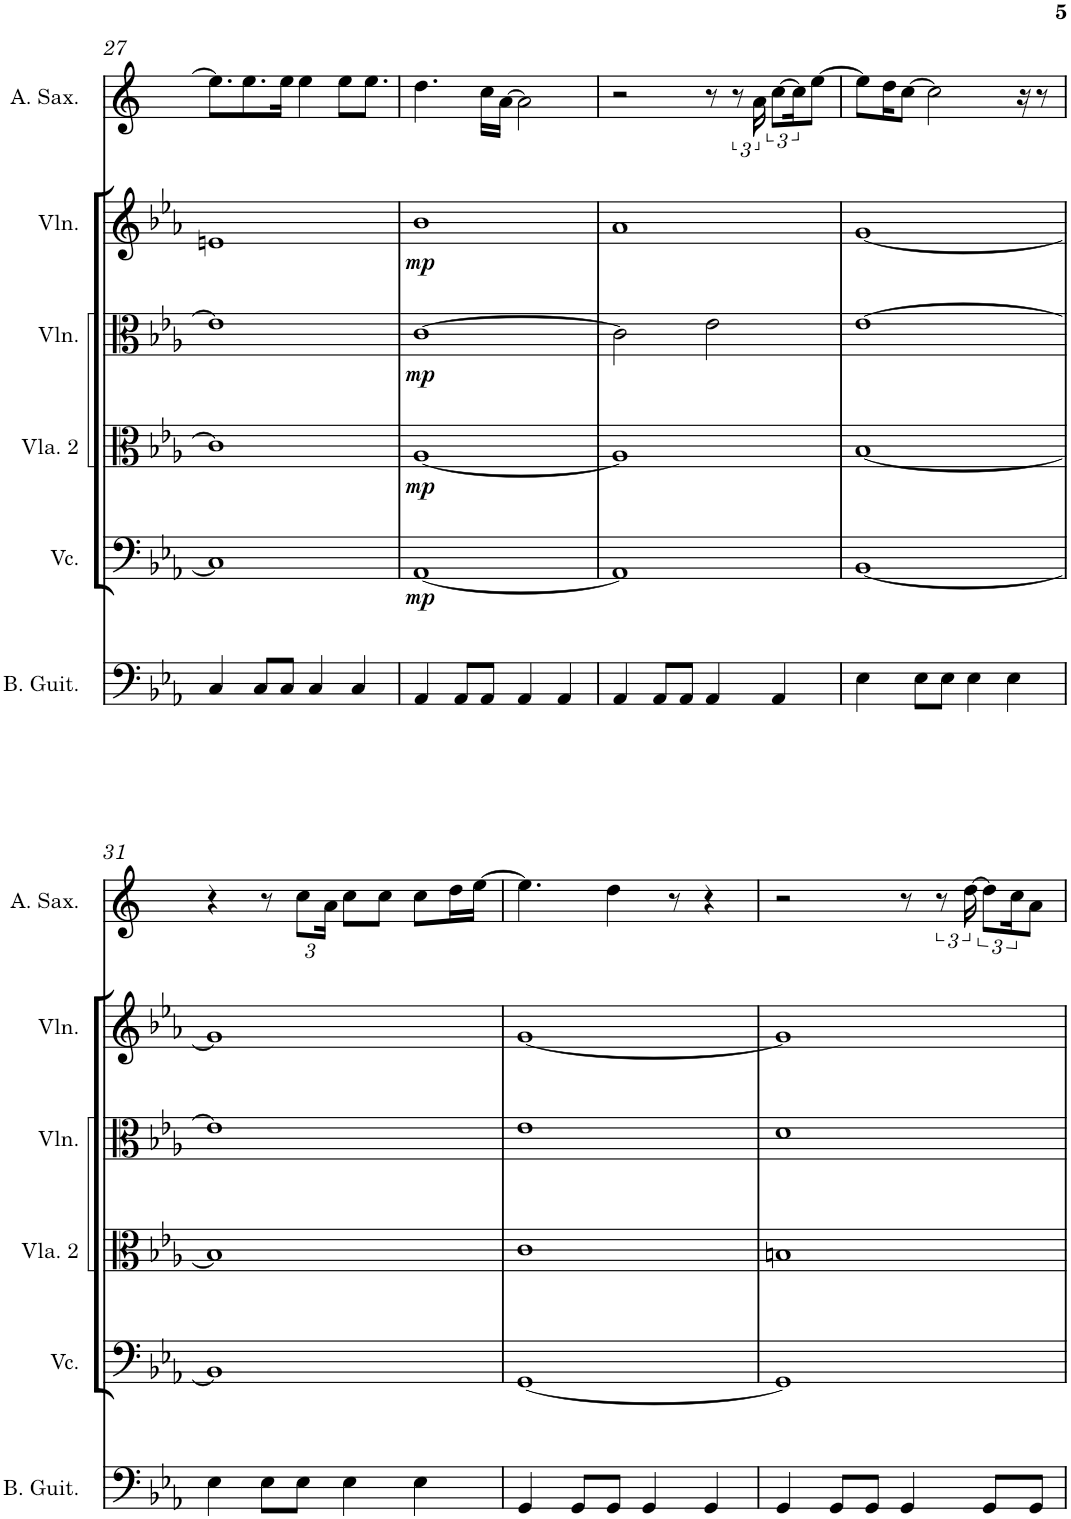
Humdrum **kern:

**kern	**kern	**dynam	**kern	**dynam	**kern	**dynam	**kern	**dynam	**kern
*part6	*part5	*part5	*part4	*part4	*part3	*part3	*part2	*part2	*part1
*staff6	*staff5	*staff5	*staff4	*staff4	*staff3	*staff3	*staff2	*staff2	*staff1
*I"Bass Guitar	*I"Violoncello	*	*I"Viola 2	*	*I"Violin	*	*I"Violin	*	*I"Alto Saxophone
*I'B. Guit.	*I'Vc.	*	*I'Vla. 2	*	*I'Vln.	*	*I'Vln.	*	*I'A. Sax.
!!LO:PB:g=z
*clefF4	*clefF4	*	*clefC3	*	*clefC3	*	*clefG2	*	*clefG2
*Trd7c12	*	*	*	*	*	*	*	*	*Trd5c9
*k[b-e-a-]	*k[b-e-a-]	*	*k[b-e-a-]	*	*k[b-e-a-]	*	*k[b-e-a-]	*	*k[]
*M4/4	*M4/4	*	*M4/4	*	*M4/4	*	*M4/4	*	*M4/4
=27	=27	=27	=27	=27	=27	=27	=27	=27	=27
4C/	1C]	.	1c]	.	1e]	.	1en	.	8.ee\L]
.	.	.	.	.	.	.	.	.	8.ee\
8C/L	.	.	.	.	.	.	.	.	.
8C/J	.	.	.	.	.	.	.	.	16ee\Jk
.	.	.	.	.	.	.	.	.	4ee\
4C/	.	.	.	.	.	.	.	.	.
.	.	.	.	.	.	.	.	.	8ee\L
4C/	.	.	.	.	.	.	.	.	.
.	.	.	.	.	.	.	.	.	8.ee\J
=28	=28	=28	=28	=28	=28	=28	=28	=28	=28
!	!	!LO:DY:b	!	!LO:DY:b	!	!LO:DY:b	!	!LO:DY:b	!
4AA-/	[1AA-	mp	[1A-	mp	[1c	mp	1b-	mp	4.dd\
8AA-/L	.	.	.	.	.	.	.	.	.
8AA-/J	.	.	.	.	.	.	.	.	16cc\LL
.	.	.	.	.	.	.	.	.	[16a\JJ
4AA-/	.	.	.	.	.	.	.	.	2a\]
4AA-/	.	.	.	.	.	.	.	.	.
=29	=29	=29	=29	=29	=29	=29	=29	=29	=29
4AA-/	1AA-]	.	1A-]	.	2c\]	.	1a-	.	2r
8AA-/L	.	.	.	.	.	.	.	.	.
8AA-/J	.	.	.	.	.	.	.	.	.
4AA-/	.	.	.	.	2e-\	.	.	.	8r
.	.	.	.	.	.	.	.	.	12r
.	.	.	.	.	.	.	.	.	24a\
4AA-/	.	.	.	.	.	.	.	.	[8cc\L
.	.	.	.	.	.	.	.	.	[8ee\J
=30	=30	=30	=30	=30	=30	=30	=30	=30	=30
4E-\	[1BB-	.	[1B-	.	[1e-	.	[1g	.	8ee\L]
.	.	.	.	.	.	.	.	.	16dd\K
.	.	.	.	.	.	.	.	.	[8cc\J
8E-\L	.	.	.	.	.	.	.	.	.
.	.	.	.	.	.	.	.	.	2cc\]
8E-\J	.	.	.	.	.	.	.	.	.
4E-\	.	.	.	.	.	.	.	.	.
4E-\	.	.	.	.	.	.	.	.	.
.	.	.	.	.	.	.	.	.	16r
.	.	.	.	.	.	.	.	.	8r
!!LO:LB:g=z
=31	=31	=31	=31	=31	=31	=31	=31	=31	=31
4E-\	1BB-]	.	1B-]	.	1e-]	.	1g]	.	4r
8E-\L	.	.	.	.	.	.	.	.	8r
*	*	*	*	*	*	*	*	*	*Xbrackettup
8E-\J	.	.	.	.	.	.	.	.	12cc\L
.	.	.	.	.	.	.	.	.	24a\Jk
4E-\	.	.	.	.	.	.	.	.	8cc\L
.	.	.	.	.	.	.	.	.	8cc\J
4E-\	.	.	.	.	.	.	.	.	8cc\L
.	.	.	.	.	.	.	.	.	16dd\L
.	.	.	.	.	.	.	.	.	[16ee\JJ
=32	=32	=32	=32	=32	=32	=32	=32	=32	=32
4GG/	[1GG	.	1c	.	1e-	.	[1g	.	4.ee\]
8GG/L	.	.	.	.	.	.	.	.	.
8GG/J	.	.	.	.	.	.	.	.	4dd\
4GG/	.	.	.	.	.	.	.	.	.
.	.	.	.	.	.	.	.	.	8r
4GG/	.	.	.	.	.	.	.	.	4r
=33	=33	=33	=33	=33	=33	=33	=33	=33	=33
4GG/	1GG]	.	1Bn	.	1d	.	1g]	.	2r
8GG/L	.	.	.	.	.	.	.	.	.
8GG/J	.	.	.	.	.	.	.	.	.
4GG/	.	.	.	.	.	.	.	.	8r
.	.	.	.	.	.	.	.	.	12r
.	.	.	.	.	.	.	.	.	[8dd\
8GG/L	.	.	.	.	.	.	.	.	.
.	.	.	.	.	.	.	.	.	24cc\K
8GG/J	.	.	.	.	.	.	.	.	8a\J
=	=	=	=	=	=	=	=	=	=
*-	*-	*-	*-	*-	*-	*-	*-	*-	*-
